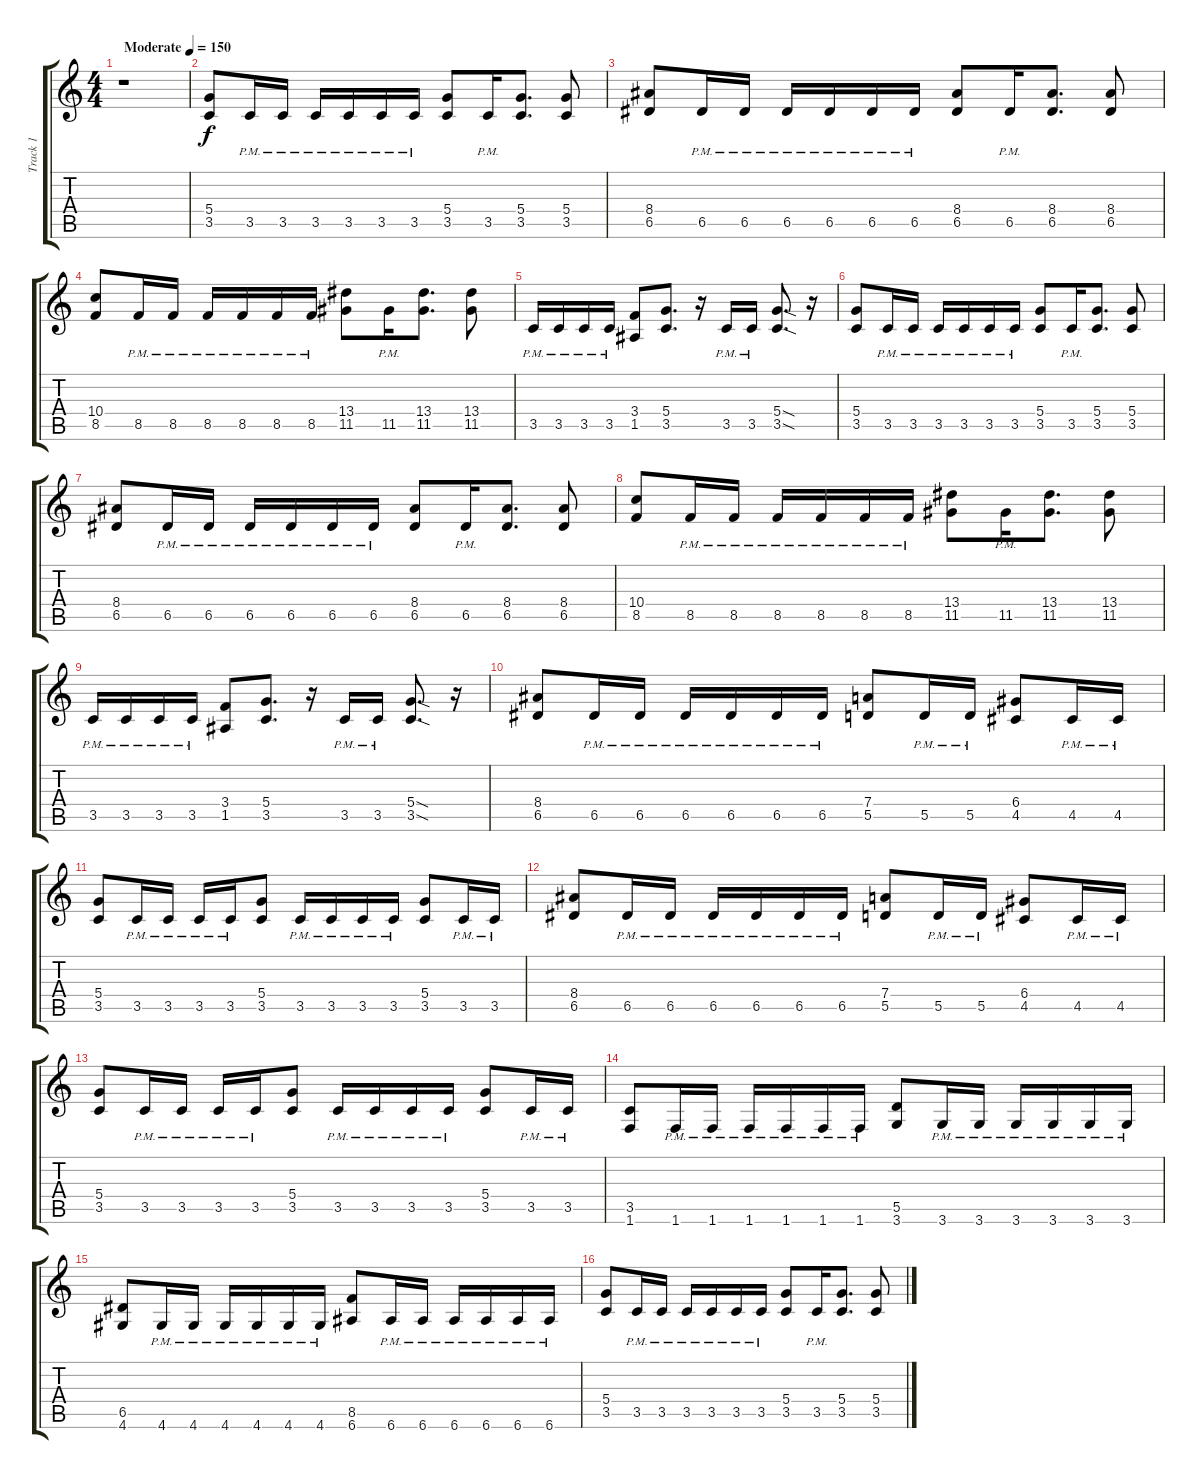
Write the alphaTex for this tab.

\track ("Track 1" "Track 1") {instrument distortionguitar}
\staff {score tabs}
\tuning (E4 B3 G3 D3 A2 E2) {hide}
\ts (4 4)
\tempo (150 "Moderate")
\clef g2
\ks c
r.1{dy f instrument distortionguitar} |
(5.4 3.5).8 3.5{pm}.16 3.5{pm}.16 3.5{pm}.16 3.5{pm}.16 3.5{pm}.16 3.5{pm}.16 (5.4 3.5).8 3.5{pm}.16 (5.4 3.5).8{d} (5.4 3.5).8 |
(8.4 6.5).8 6.5{pm}.16 6.5{pm}.16 6.5{pm}.16 6.5{pm}.16 6.5{pm}.16 6.5{pm}.16 (8.4 6.5).8 6.5{pm}.16 (8.4 6.5).8{d} (8.4 6.5).8 |
(10.4 8.5).8 8.5{pm}.16 8.5{pm}.16 8.5{pm}.16 8.5{pm}.16 8.5{pm}.16 8.5{pm}.16 (13.4 11.5).8 11.5{pm}.16 (13.4 11.5).8{d} (13.4 11.5).8 |
3.5{pm}.16 3.5{pm}.16 3.5{pm}.16 3.5{pm}.16 (3.4 1.5).8 (5.4 3.5).8{d} r.16 3.5{pm}.16 3.5{pm}.16 (5.4{sod} 3.5{sod}).8{d} r.16 |
(5.4 3.5).8 3.5{pm}.16 3.5{pm}.16 3.5{pm}.16 3.5{pm}.16 3.5{pm}.16 3.5{pm}.16 (5.4 3.5).8 3.5{pm}.16 (5.4 3.5).8{d} (5.4 3.5).8 |
(8.4 6.5).8 6.5{pm}.16 6.5{pm}.16 6.5{pm}.16 6.5{pm}.16 6.5{pm}.16 6.5{pm}.16 (8.4 6.5).8 6.5{pm}.16 (8.4 6.5).8{d} (8.4 6.5).8 |
(10.4 8.5).8 8.5{pm}.16 8.5{pm}.16 8.5{pm}.16 8.5{pm}.16 8.5{pm}.16 8.5{pm}.16 (13.4 11.5).8 11.5{pm}.16 (13.4 11.5).8{d} (13.4 11.5).8 |
3.5{pm}.16 3.5{pm}.16 3.5{pm}.16 3.5{pm}.16 (3.4 1.5).8 (5.4 3.5).8{d} r.16 3.5{pm}.16 3.5{pm}.16 (5.4{sod} 3.5{sod}).8{d} r.16 |
(8.4 6.5).8 6.5{pm}.16 6.5{pm}.16 6.5{pm}.16 6.5{pm}.16 6.5{pm}.16 6.5{pm}.16 (7.4 5.5).8 5.5{pm}.16 5.5{pm}.16 (6.4 4.5).8 4.5{pm}.16 4.5{pm}.16 |
(5.4 3.5).8 3.5{pm}.16 3.5{pm}.16 3.5{pm}.16 3.5{pm}.16 (5.4 3.5).8 3.5{pm}.16 3.5{pm}.16 3.5{pm}.16 3.5{pm}.16 (5.4 3.5).8 3.5{pm}.16 3.5{pm}.16 |
(8.4 6.5).8 6.5{pm}.16 6.5{pm}.16 6.5{pm}.16 6.5{pm}.16 6.5{pm}.16 6.5{pm}.16 (7.4 5.5).8 5.5{pm}.16 5.5{pm}.16 (6.4 4.5).8 4.5{pm}.16 4.5{pm}.16 |
(5.4 3.5).8 3.5{pm}.16 3.5{pm}.16 3.5{pm}.16 3.5{pm}.16 (5.4 3.5).8 3.5{pm}.16 3.5{pm}.16 3.5{pm}.16 3.5{pm}.16 (5.4 3.5).8 3.5{pm}.16 3.5{pm}.16 |
(3.5 1.6).8 1.6{pm}.16 1.6{pm}.16 1.6{pm}.16 1.6{pm}.16 1.6{pm}.16 1.6{pm}.16 (5.5 3.6).8 3.6{pm}.16 3.6{pm}.16 3.6{pm}.16 3.6{pm}.16 3.6{pm}.16 3.6{pm}.16 |
(6.5 4.6).8 4.6{pm}.16 4.6{pm}.16 4.6{pm}.16 4.6{pm}.16 4.6{pm}.16 4.6{pm}.16 (8.5 6.6).8 6.6{pm}.16 6.6{pm}.16 6.6{pm}.16 6.6{pm}.16 6.6{pm}.16 6.6{pm}.16 |
(5.4 3.5).8 3.5{pm}.16 3.5{pm}.16 3.5{pm}.16 3.5{pm}.16 3.5{pm}.16 3.5{pm}.16 (5.4 3.5).8 3.5{pm}.16 (5.4 3.5).8{d} (5.4 3.5).8
